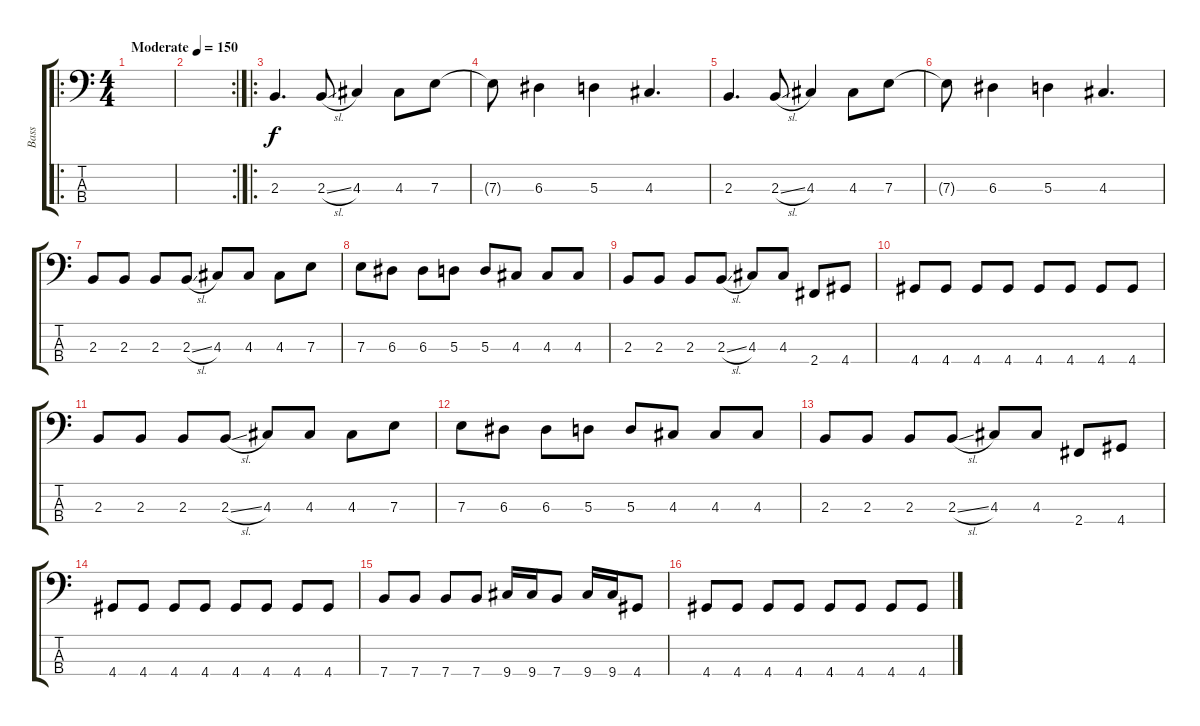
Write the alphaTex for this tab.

\track ("Bass" "Bass") {instrument electricbassfinger}
\staff {score tabs}
\tuning (G2 D2 A1 E1) {hide}
\ro
\ts (4 4)
\tempo (150 "Moderate")
\clef f4
\ks c
|
\rc 2
|
\ro
2.3.4{d} 2.3{sl}.8 4.3.4 4.3.8 7.3.8 |
7.3{t}.8 6.3.4 5.3.4 4.3.4{d} |
2.3.4{d} 2.3{sl}.8 4.3.4 4.3.8 7.3.8 |
7.3{t}.8 6.3.4 5.3.4 4.3.4{d} |
2.3.8 2.3.8 2.3.8 2.3{sl}.8 4.3.8 4.3.8 4.3.8 7.3.8 |
7.3.8 6.3.8 6.3.8 5.3.8 5.3.8 4.3.8 4.3.8 4.3.8 |
2.3.8 2.3.8 2.3.8 2.3{sl}.8 4.3.8 4.3.8 2.4.8 4.4.8 |
4.4.8 4.4.8 4.4.8 4.4.8 4.4.8 4.4.8 4.4.8 4.4.8 |
2.3.8 2.3.8 2.3.8 2.3{sl}.8 4.3.8 4.3.8 4.3.8 7.3.8 |
7.3.8 6.3.8 6.3.8 5.3.8 5.3.8 4.3.8 4.3.8 4.3.8 |
2.3.8 2.3.8 2.3.8 2.3{sl}.8 4.3.8 4.3.8 2.4.8 4.4.8 |
4.4.8 4.4.8 4.4.8 4.4.8 4.4.8 4.4.8 4.4.8 4.4.8 |
7.4.8 7.4.8 7.4.8 7.4.8 9.4.16 9.4.16 7.4.8 9.4.16 9.4.16 4.4.8 |
4.4.8 4.4.8 4.4.8 4.4.8 4.4.8 4.4.8 4.4.8 4.4.8
